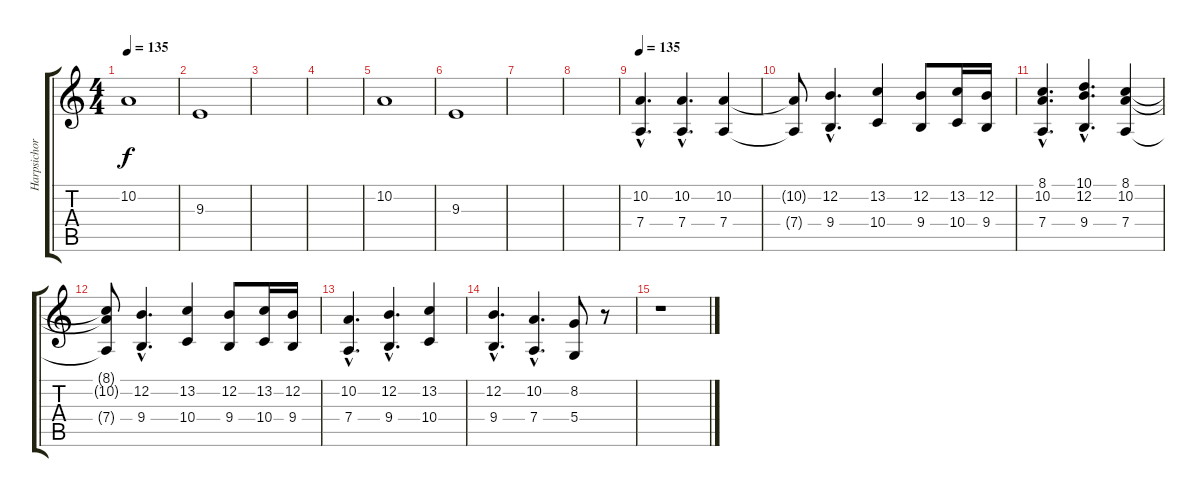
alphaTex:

\track ("Harpsichord" "Harpsichor") {instrument harpsichord}
\staff {score tabs}
\tuning (E4 B3 G3 D3 A2 E2) {hide}
\ts (4 4)
\tempo 135
\clef g2
\ks c
10.2.1{dy f volume 13 instrument choiraahs} |
9.3.1 |
|
|
10.2.1{volume 13 instrument choiraahs} |
9.3.1 |
|
|
\tempo 135
(10.2{hac} 7.4{hac}).4{d volume 16 instrument harpsichord} (10.2{hac} 7.4{hac}).4{d} (10.2 7.4).4 |
(10.2{t} 7.4{t}).8 (12.2{hac} 9.4{hac}).4{d} (13.2 10.4).4 (12.2 9.4).8 (13.2 10.4).16 (12.2 9.4).16 |
(8.1{hac} 10.2{hac} 7.4{hac}).4{d volume 16 instrument harpsichord} (10.1{hac} 12.2{hac} 9.4{hac}).4{d} (8.1 10.2 7.4).4 |
(8.1{t} 10.2{t} 7.4{t}).8 (12.2{hac} 9.4{hac}).4{d} (13.2 10.4).4 (12.2 9.4).8 (13.2 10.4).16 (12.2 9.4).16 |
(10.2{hac} 7.4{hac}).4{d} (12.2{hac} 9.4{hac}).4{d} (13.2 10.4).4 |
(12.2{hac} 9.4{hac}).4{d} (10.2{hac} 7.4{hac}).4{d} (8.2 5.4).8 r.8 |
r.1
